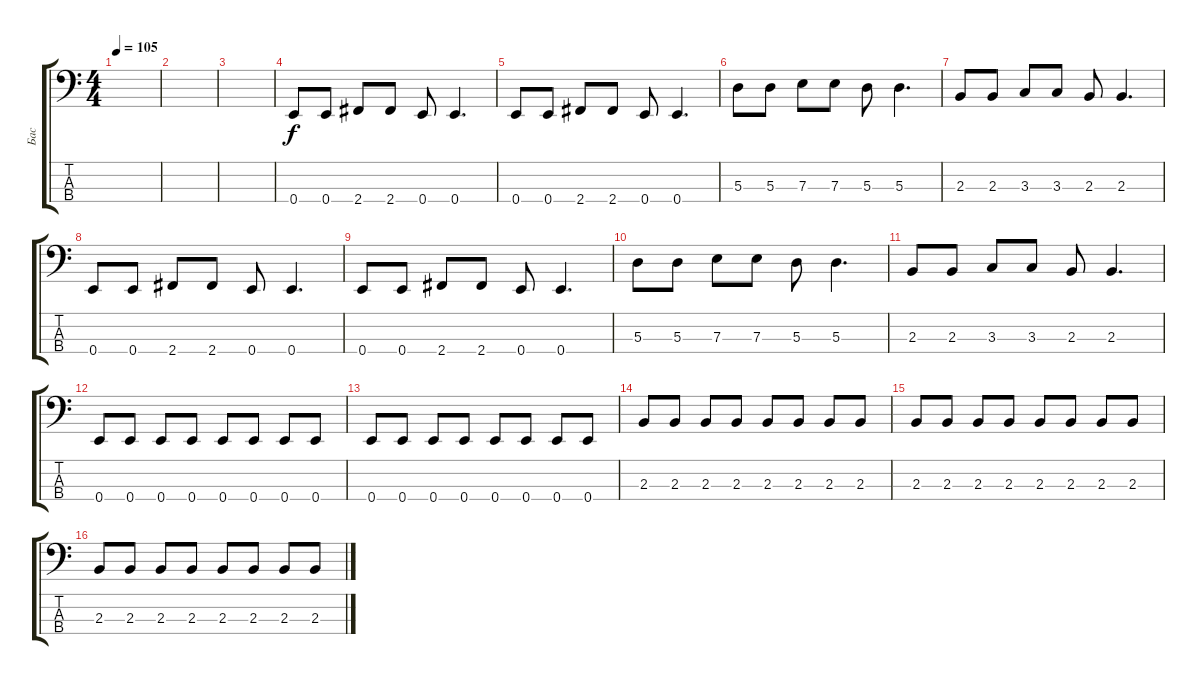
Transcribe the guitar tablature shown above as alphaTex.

\track ("Бас" "Бас") {instrument electricbassfinger}
\staff {score tabs}
\tuning (G2 D2 A1 E1) {hide}
\ts (4 4)
\tempo 105
\clef f4
\ks c
|
|
|
0.4.8 0.4.8 2.4.8 2.4.8 0.4.8 0.4.4{d} |
0.4.8 0.4.8 2.4.8 2.4.8 0.4.8 0.4.4{d} |
5.3.8 5.3.8 7.3.8 7.3.8 5.3.8 5.3.4{d} |
2.3.8 2.3.8 3.3.8 3.3.8 2.3.8 2.3.4{d} |
0.4.8 0.4.8 2.4.8 2.4.8 0.4.8 0.4.4{d} |
0.4.8 0.4.8 2.4.8 2.4.8 0.4.8 0.4.4{d} |
5.3.8 5.3.8 7.3.8 7.3.8 5.3.8 5.3.4{d} |
2.3.8 2.3.8 3.3.8 3.3.8 2.3.8 2.3.4{d} |
0.4.8 0.4.8 0.4.8 0.4.8 0.4.8 0.4.8 0.4.8 0.4.8 |
0.4.8 0.4.8 0.4.8 0.4.8 0.4.8 0.4.8 0.4.8 0.4.8 |
2.3.8 2.3.8 2.3.8 2.3.8 2.3.8 2.3.8 2.3.8 2.3.8 |
2.3.8{dy f} 2.3.8 2.3.8 2.3.8 2.3.8 2.3.8 2.3.8 2.3.8 |
2.3.8 2.3.8 2.3.8 2.3.8 2.3.8 2.3.8 2.3.8 2.3.8
